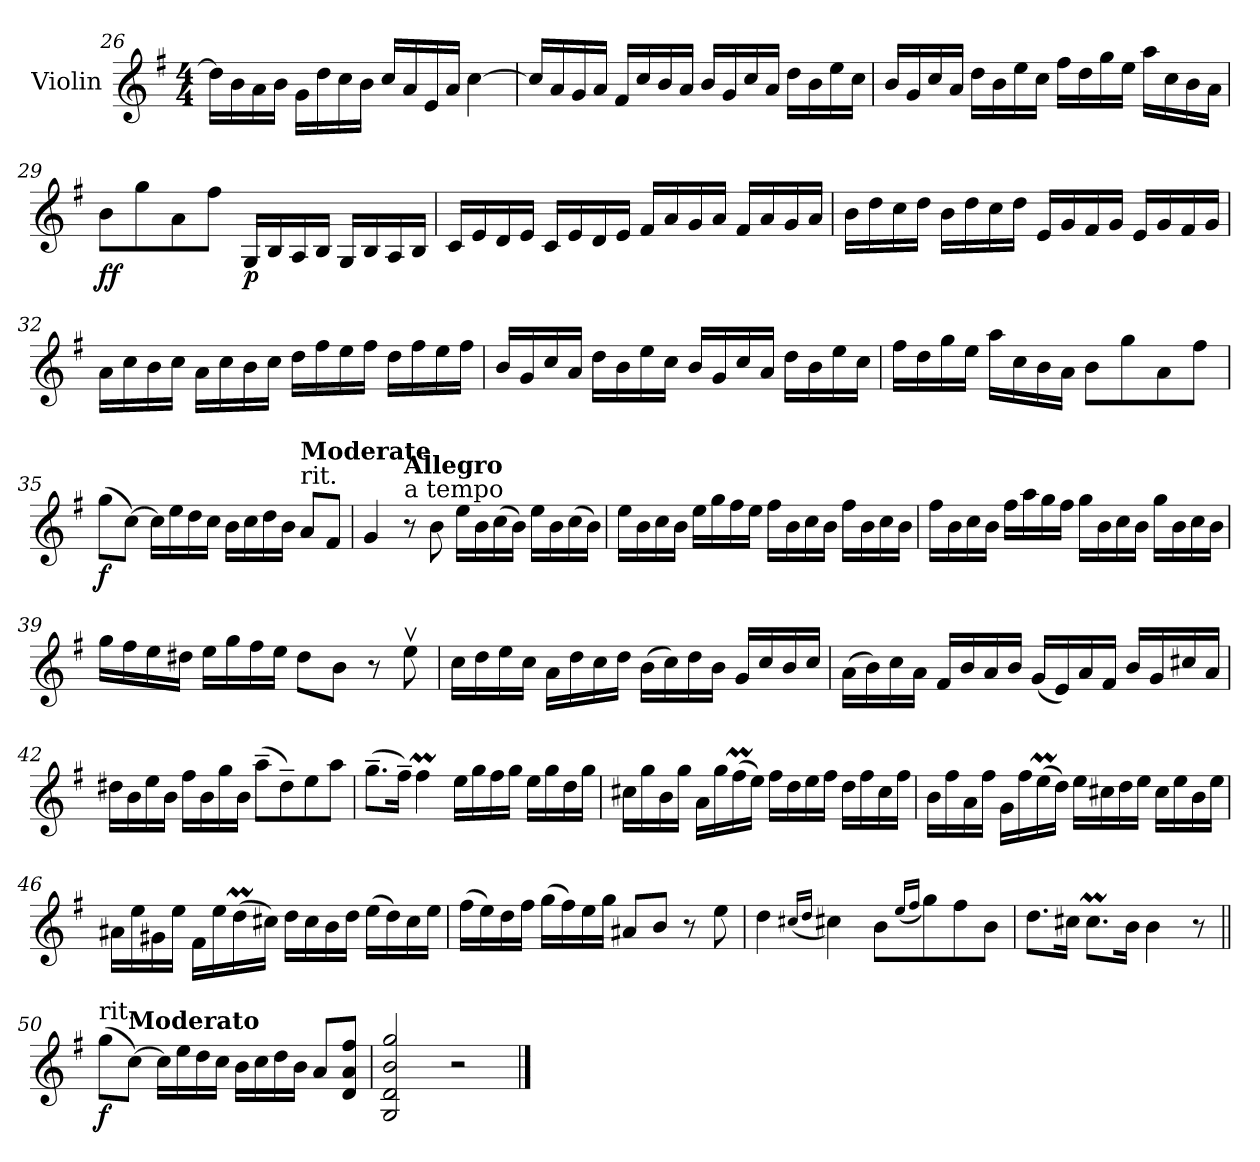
**kern	**dynam
*part1	*part1
*staff1	*staff1
*I"Violin	*
*I'Vln.	*
*clefG2	*
*k[f#]	*
*M4/4	*
=26	=26
16dd\LL]	.
16b\	.
16a\	.
16b\JJ	.
16g\LL	.
16dd\	.
16cc\	.
16b\JJ	.
16cc/LL	.
16a/	.
16e/	.
16a/JJ	.
[4cc\	.
!!LO:LB:g=z
=27	=27
16cc/LL]	.
16a/	.
16g/	.
16a/JJ	.
16f#/LL	.
16cc/	.
16b/	.
16a/JJ	.
16b/LL	.
16g/	.
16cc/	.
16a/JJ	.
16dd\LL	.
16b\	.
16ee\	.
16cc\JJ	.
=28	=28
16b/LL	.
16g/	.
16cc/	.
16a/JJ	.
16dd\LL	.
16b\	.
16ee\	.
16cc\JJ	.
16ff#\LL	.
16dd\	.
16gg\	.
16ee\JJ	.
16aa\LL	.
16cc\	.
16b\	.
16a\JJ	.
=29	=29
!	!LO:DY:b
8b\L	ff
8gg\	.
8a\	.
8ff#\J	.
!	!LO:DY:b
16G/LL	p
16B/	.
16A/	.
16B/JJ	.
16G/LL	.
16B/	.
16A/	.
16B/JJ	.
!!LO:LB:g=z
=30	=30
16c/LL	.
16e/	.
16d/	.
16e/JJ	.
16c/LL	.
16e/	.
16d/	.
16e/JJ	.
16f#/LL	.
16a/	.
16g/	.
16a/JJ	.
16f#/LL	.
16a/	.
16g/	.
16a/JJ	.
=31	=31
16b\LL	.
16dd\	.
16cc\	.
16dd\JJ	.
16b\LL	.
16dd\	.
16cc\	.
16dd\JJ	.
16e/LL	.
16g/	.
16f#/	.
16g/JJ	.
16e/LL	.
16g/	.
16f#/	.
16g/JJ	.
=32	=32
16a\LL	.
16cc\	.
16b\	.
16cc\JJ	.
16a\LL	.
16cc\	.
16b\	.
16cc\JJ	.
16dd\LL	.
16ff#\	.
16ee\	.
16ff#\JJ	.
16dd\LL	.
16ff#\	.
16ee\	.
16ff#\JJ	.
!!LO:PB:g=z
=33	=33
16b/LL	.
16g/	.
16cc/	.
16a/JJ	.
16dd\LL	.
16b\	.
16ee\	.
16cc\JJ	.
16b/LL	.
16g/	.
16cc/	.
16a/JJ	.
16dd\LL	.
16b\	.
16ee\	.
16cc\JJ	.
=34	=34
16ff#\LL	.
16dd\	.
16gg\	.
16ee\JJ	.
16aa\LL	.
16cc\	.
16b\	.
16a\JJ	.
8b\L	.
8gg\	.
8a\	.
8ff#\J	.
=35	=35
!	!LO:DY:b
(>8gg\L	f
[8cc\J)	.
16cc\LL]	.
16ee\	.
16dd\	.
16cc\JJ	.
16b\LL	.
16cc\	.
16dd\	.
16b\JJ	.
!LO:TX:a:t=rit.	!
!LO:TX:a:B:t=Moderate	!
8a/L	.
8f#/J	.
=36	=36
4g/	.
!LO:TX:a:t=a tempo	!
!LO:TX:a:B:t=Allegro	!
8r	.
8b\	.
16ee\LL	.
16b\	.
(>16cc\	.
16b\JJ)	.
16ee\LL	.
16b\	.
(>16cc\	.
16b\JJ)	.
!!LO:LB:g=z
=37	=37
16ee\LL	.
16b\	.
16cc\	.
16b\JJ	.
16ee\LL	.
16gg\	.
16ff#\	.
16ee\JJ	.
16ff#\LL	.
16b\	.
16cc\	.
16b\JJ	.
16ff#\LL	.
16b\	.
16cc\	.
16b\JJ	.
=38	=38
16ff#\LL	.
16b\	.
16cc\	.
16b\JJ	.
16ff#\LL	.
16aa\	.
16gg\	.
16ff#\JJ	.
16gg\LL	.
16b\	.
16cc\	.
16b\JJ	.
16gg\LL	.
16b\	.
16cc\	.
16b\JJ	.
=39	=39
16gg\LL	.
16ff#\	.
16ee\	.
16dd#X\JJ	.
16ee\LL	.
16gg\	.
16ff#\	.
16ee\JJ	.
8dd#\L	.
8b\J	.
8r	.
8eev\	.
!!LO:LB:g=z
=40	=40
16cc\LL	.
16dd\	.
16ee\	.
16cc\JJ	.
16a\LL	.
16dd\	.
16cc\	.
16dd\JJ	.
(>16b\LL	.
16cc\)	.
16dd\	.
16b\JJ	.
16g/LL	.
16cc/	.
16b/	.
16cc/JJ	.
=41	=41
(>16a\LL	.
16b\)	.
16cc\	.
16a\JJ	.
16f#/LL	.
16b/	.
16a/	.
16b/JJ	.
(<16g/LL	.
16e/)	.
16a/	.
16f#/JJ	.
16b/LL	.
16g/	.
16cc#X/	.
16a/JJ	.
=42	=42
16dd#X\LL	.
16b\	.
16ee\	.
16b\JJ	.
16ff#\LL	.
16b\	.
16gg\	.
16b\JJ	.
(>8aa~\L	.
8dd#~\)	.
8ee\	.
8aa\J	.
!!LO:LB:g=z
=43	=43
(>8.gg~\L	.
16ff#~\Jk)	.
4ff#m\	.
16ee\LL	.
16gg\	.
16ff#\	.
16gg\JJ	.
16ee\LL	.
16gg\	.
16dd\	.
16gg\JJ	.
=44	=44
16cc#X\LL	.
16gg\	.
16b\	.
16gg\JJ	.
16a\LL	.
16gg\	.
(>16ff#m\	.
16ee\JJ)	.
16ff#\LL	.
16dd\	.
16ee\	.
16ff#\JJ	.
16dd\LL	.
16ff#\	.
16cc#\	.
16ff#\JJ	.
=45	=45
16b\LL	.
16ff#\	.
16a\	.
16ff#\JJ	.
16g\LL	.
16ff#\	.
(>16eeM\	.
16dd\JJ)	.
16ee\LL	.
16cc#X\	.
16dd\	.
16ee\JJ	.
16cc#\LL	.
16ee\	.
16b\	.
16ee\JJ	.
!!LO:LB:g=z
=46	=46
16a#X\LL	.
16ee\	.
16g#X\	.
16ee\JJ	.
16f#\LL	.
16ee\	.
(>16ddM\	.
16cc#X\JJ)	.
16dd\LL	.
16cc#\	.
16b\	.
16dd\JJ	.
(>16ee\LL	.
16dd\)	.
16cc#\	.
16ee\JJ	.
=47	=47
(>16ff#\LL	.
16ee\)	.
16dd\	.
16ff#\JJ	.
(>16gg\LL	.
16ff#\)	.
16ee\	.
16gg\JJ	.
8a#X/L	.
8b/J	.
8r	.
8ee\	.
=48	=48
4dd\	.
(<16qcc#X/LL	.
16qdd/JJ	.
4cc#\)	.
8b\L	.
(<16qee/LL	.
16qff#/JJ	.
8gg\)	.
8ff#\	.
8b\J	.
=49	=49
8.dd\L	.
16cc#X\Jk	.
8.cc#m\L	.
16b\Jk	.
4b\	.
8r	.
!!LO:LB:g=z
=50||	=50||
!LO:TX:a:t=rit.	!
!	!LO:DY:b
(>8gg\L	f
!LO:TX:a:B:t=Moderato	!
[8cc\J)	.
16cc\LL]	.
16ee\	.
16dd\	.
16cc\JJ	.
16b\LL	.
16cc\	.
16dd\	.
16b\JJ	.
8a/L	.
8d/ 8a/ 8ff#/J	.
=51	=51
2G/ 2d/ 2b/ 2gg/	.
2r	.
==	==
*-	*-
